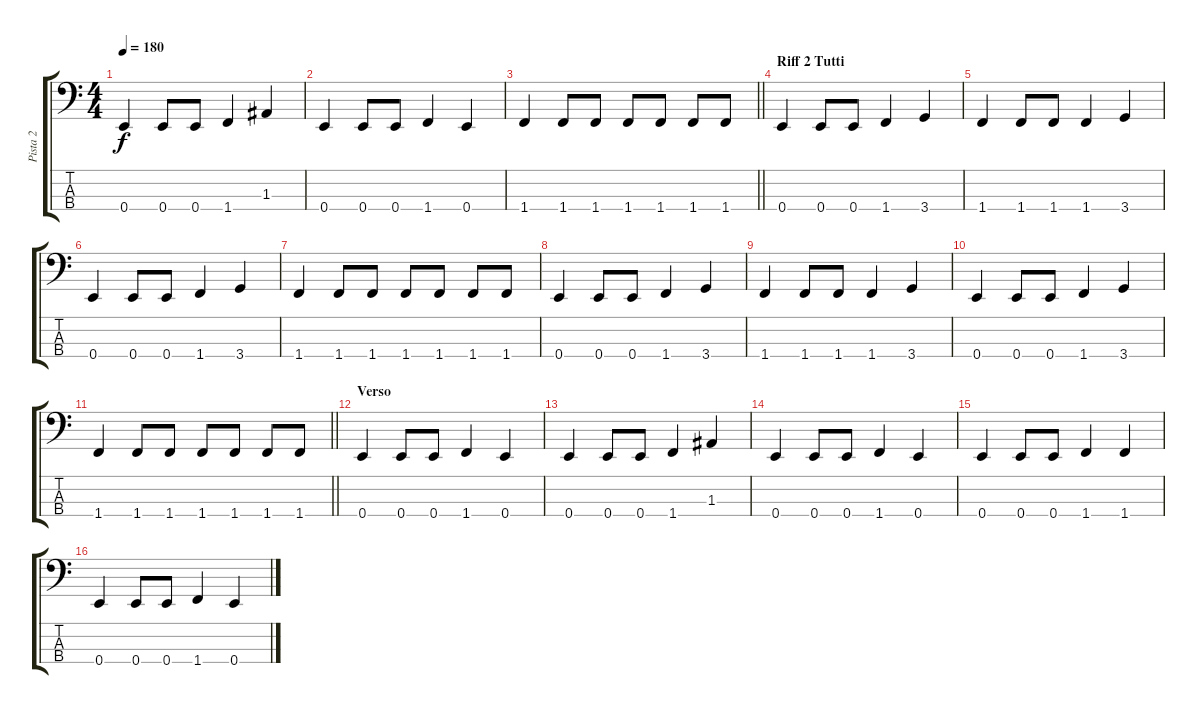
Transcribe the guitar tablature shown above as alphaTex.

\track ("Pista 2" "Pista 2") {instrument electricbassfinger}
\staff {score tabs}
\tuning (G2 D2 A1 E1) {hide}
\ts (4 4)
\tempo 180
\clef f4
\ks c
0.4.4{dy f} 0.4.8 0.4.8 1.4.4 1.3.4 |
0.4.4 0.4.8 0.4.8 1.4.4 0.4.4 |
\barLineRight lightlight
1.4.4 1.4.8 1.4.8 1.4.8 1.4.8 1.4.8 1.4.8 |
\section ("" "Riff 2 Tutti")
0.4.4 0.4.8 0.4.8 1.4.4 3.4.4 |
1.4.4 1.4.8 1.4.8 1.4.4 3.4.4 |
0.4.4 0.4.8 0.4.8 1.4.4 3.4.4 |
1.4.4 1.4.8 1.4.8 1.4.8 1.4.8 1.4.8 1.4.8 |
0.4.4 0.4.8 0.4.8 1.4.4 3.4.4 |
1.4.4 1.4.8 1.4.8 1.4.4 3.4.4 |
0.4.4 0.4.8 0.4.8 1.4.4 3.4.4 |
\barLineRight lightlight
1.4.4 1.4.8 1.4.8 1.4.8 1.4.8 1.4.8 1.4.8 |
\section ("" "Verso")
0.4.4 0.4.8 0.4.8 1.4.4 0.4.4 |
0.4.4 0.4.8 0.4.8 1.4.4 1.3.4 |
0.4.4 0.4.8 0.4.8 1.4.4 0.4.4 |
0.4.4 0.4.8 0.4.8 1.4.4 1.4.4 |
0.4.4 0.4.8 0.4.8 1.4.4 0.4.4
